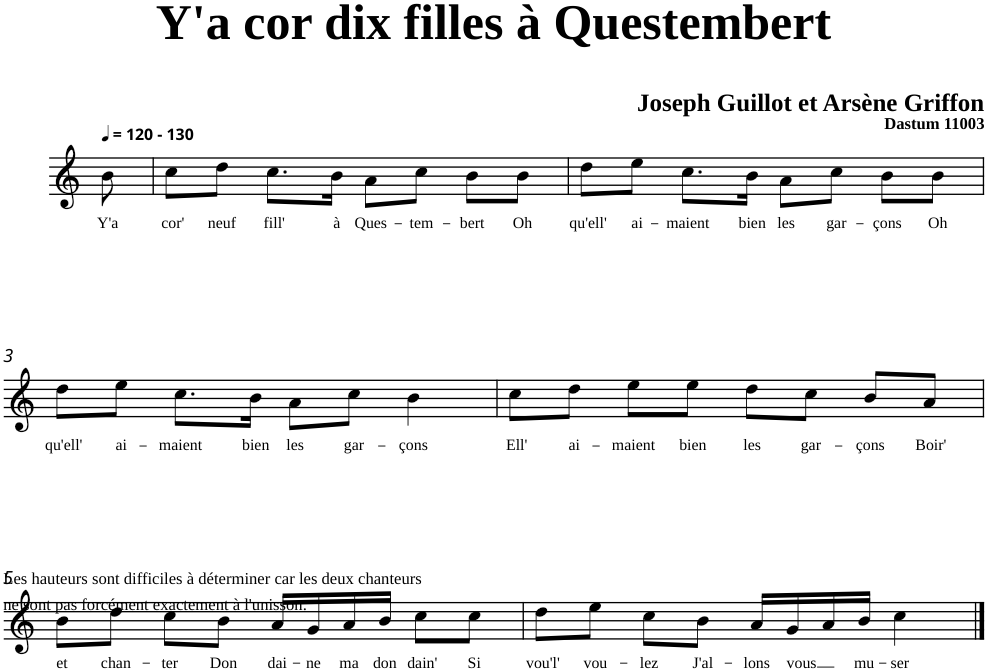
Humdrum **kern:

**kern	**text
*part1	*part1
*staff1	*staff1
*clefG2	*
*k[]	*
=	=
!LO:TX:a:B:t=- 130	!
!	!LO:LY:b
8b\	Y'a
=1	=1
!	!LO:LY:b
8cc\L	cor'
!	!LO:LY:b
8dd\J	neuf
!	!LO:LY:b
8.cc\L	fill'
!	!LO:LY:b
16b\Jk	à
!	!LO:LY:b
8a\L	Ques-
!	!LO:LY:b
8cc\J	-tem-
!	!LO:LY:b
8b\L	-bert
!	!LO:LY:b
8b\J	Oh
=2	=2
!	!LO:LY:b
8dd\L	qu'ell'
!	!LO:LY:b
8ee\J	ai-
!	!LO:LY:b
8.cc\L	-maient
!	!LO:LY:b
16b\Jk	bien
!	!LO:LY:b
8a\L	les
!	!LO:LY:b
8cc\J	gar-
!	!LO:LY:b
8b\L	-çons
!	!LO:LY:b
8b\J	Oh
!!LO:LB:g=z
=3	=3
!	!LO:LY:b
8dd\L	qu'ell'
!	!LO:LY:b
8ee\J	ai-
!	!LO:LY:b
8.cc\L	-maient
!	!LO:LY:b
16b\Jk	bien
!	!LO:LY:b
8a\L	les
!	!LO:LY:b
8cc\J	gar-
!	!LO:LY:b
4b\	-çons
=4	=4
!	!LO:LY:b
8cc\L	Ell'
!	!LO:LY:b
8dd\J	ai-
!	!LO:LY:b
8ee\L	-maient
!	!LO:LY:b
8ee\J	bien
!	!LO:LY:b
8dd\L	les
!	!LO:LY:b
8cc\J	gar-
!	!LO:LY:b
8b/L	-çons
!	!LO:LY:b
8a/J	Boir'
!!LO:LB:g=z
=5	=5
!	!LO:LY:b
8b\L	et
!	!LO:LY:b
8dd\J	chan-
!	!LO:LY:b
8cc\L	-ter
!	!LO:LY:b
8b\J	Don
!	!LO:LY:b
16a/LL	dai-
!	!LO:LY:b
16g/	-ne
!	!LO:LY:b
16a/	ma
!	!LO:LY:b
16b/JJ	don
!	!LO:LY:b
8cc\L	dain'
!	!LO:LY:b
8cc\J	Si
=6	=6
!	!LO:LY:b
8dd\L	vou'l'
!	!LO:LY:b
8ee\J	vou-
!	!LO:LY:b
8cc\L	-lez
!	!LO:LY:b
8b\J	J'al-
!	!LO:LY:b
16a/LL	-lons
!	!LO:LY:b
16g/	vous
16a/	.
!	!LO:LY:b
16b/JJ	mu-
!	!LO:LY:b
4cc\	-ser
==	==
*-	*-
